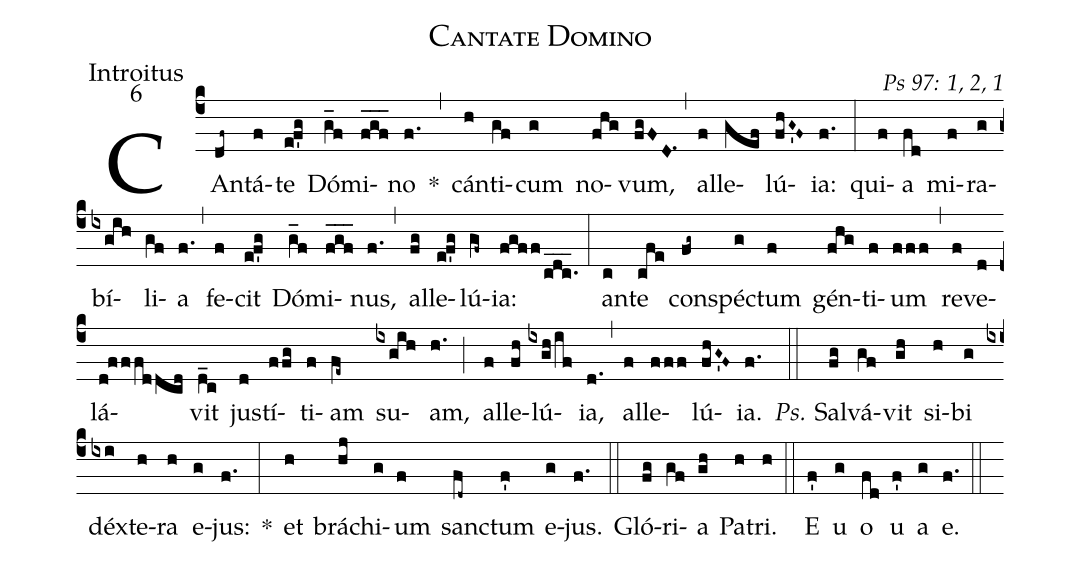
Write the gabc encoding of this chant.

name: Cantate Domino;
office-part: Introitus;
mode: 6;
commentary: Ps 97: 1, 2, 1;
%%
(c4) CAn(df~)tá(f)te(ef'g) Dó(g_f)mi(f_g_f_)no(f.) *(,)
cán(h)ti(gf)cum(g) no(fhg)vum,(fgFD.1) (,) al(f)le(gef)lú(fhG~'F~)ia:(f.) (:)
qui(f)a(fd) mi(f)ra(g)bí(ixgih)li(gf)a(f.) (,) fe(f)cit(ef'g) Dó(g_f)mi(f_g_f_)nus,(f.) (,) al(fg)le(ef'g)lú(gf~)ia:(fgff/cdc.___) (:)
an(c)te(cfe) con(fg~)spéc(g)tum(f) gén(fhg)ti(f)um(fff) (,) re(f)ve(d)lá(d!fffddcd)vit(d_c) jus(d)tí(ffg)ti(f)am(fe~) su(ixgih)am,(h.) (;) al(f)le(fh)lú(ixgh/if)ia,(d.) (,) al(f)le(fff)lú(fhG~'F~)ia.(f.) (::)
<i>Ps.</i> Sal(fg)vá(gf)vit(gh) si(h)bi(g) déx(ixi)te(h)ra(h) e(g)jus:(f.) *(:)
et(h) brá(hj)chi(g)um(f) sanc(fd~)tum(f') e(g)jus.(f.) (::)
Gló(fg)ri(gf)a(gh) Pa(h)tri.(h) (::)
<eu>E(f') u(g) o(fd) u(f') a(g) e.</eu>(f.) (::)
